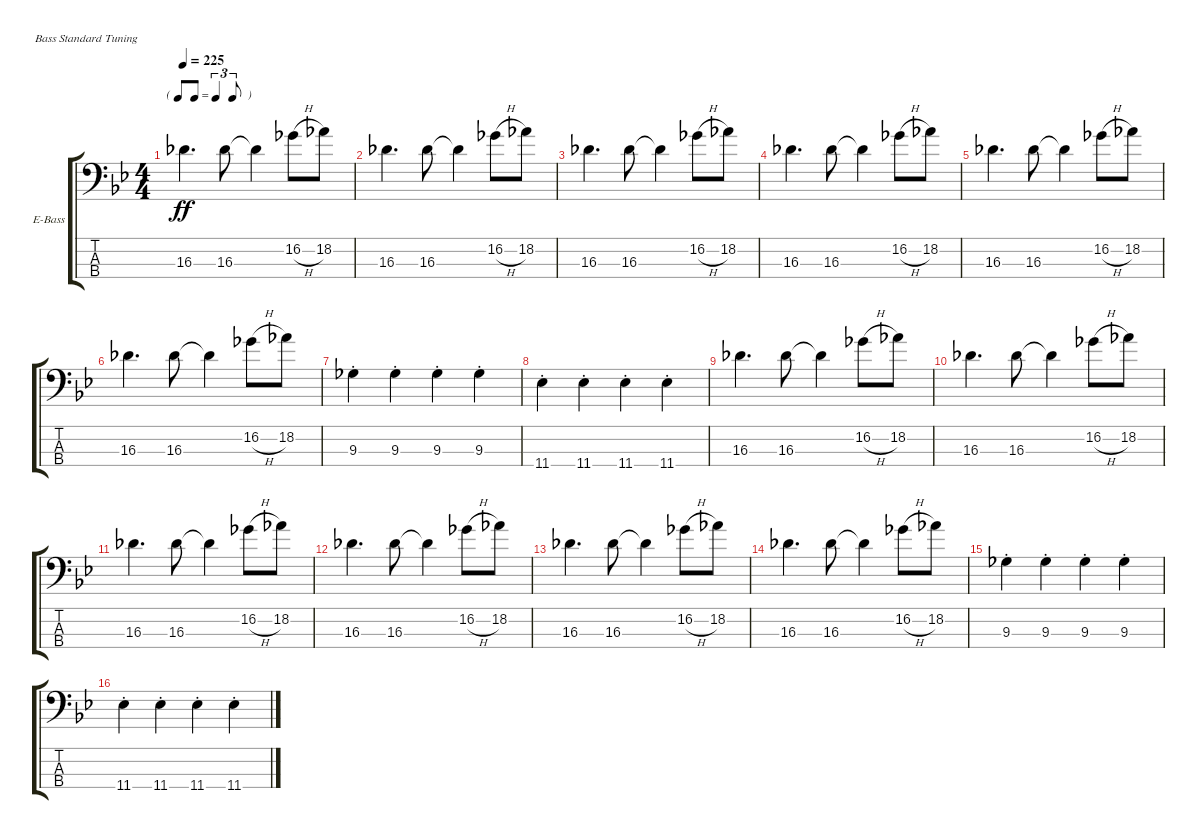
\defaultSystemsLayout 4
\bracketExtendMode groupsimilarinstruments
\firstSystemTrackNameOrientation horizontal
\otherSystemsTrackNameOrientation horizontal
\track ("Electric Bass" "E-Bass") {instrument electricbassfinger}
\staff {score tabs}
\tuning (G2 D2 A1 E1)
\ts (4 4)
\tf triplet8th
\tempo 225
\clef f4
\ks gminor
16.3.4{d dy ff} 16.3.8 16.3{t}.4 16.2{h}.8 18.2.8 |
16.3.4{d} 16.3.8 16.3{t}.4 16.2{h}.8 18.2.8 |
16.3.4{d} 16.3.8 16.3{t}.4 16.2{h}.8 18.2.8 |
16.3.4{d} 16.3.8 16.3{t}.4 16.2{h}.8 18.2.8 |
16.3.4{d} 16.3.8 16.3{t}.4 16.2{h}.8 18.2.8 |
16.3.4{d} 16.3.8 16.3{t}.4 16.2{h}.8 18.2.8 |
9.3{st}.4 9.3{st}.4 9.3{st}.4 9.3{st}.4 |
11.4{st}.4 11.4{st}.4 11.4{st}.4 11.4{st}.4 |
16.3.4{d} 16.3.8 16.3{t}.4 16.2{h}.8 18.2.8 |
16.3.4{d} 16.3.8 16.3{t}.4 16.2{h}.8 18.2.8 |
16.3.4{d} 16.3.8 16.3{t}.4 16.2{h}.8 18.2.8 |
16.3.4{d} 16.3.8 16.3{t}.4 16.2{h}.8 18.2.8 |
16.3.4{d} 16.3.8 16.3{t}.4 16.2{h}.8 18.2.8 |
16.3.4{d} 16.3.8 16.3{t}.4 16.2{h}.8 18.2.8 |
9.3{st}.4 9.3{st}.4 9.3{st}.4 9.3{st}.4 |
11.4{st}.4 11.4{st}.4 11.4{st}.4 11.4{st}.4
